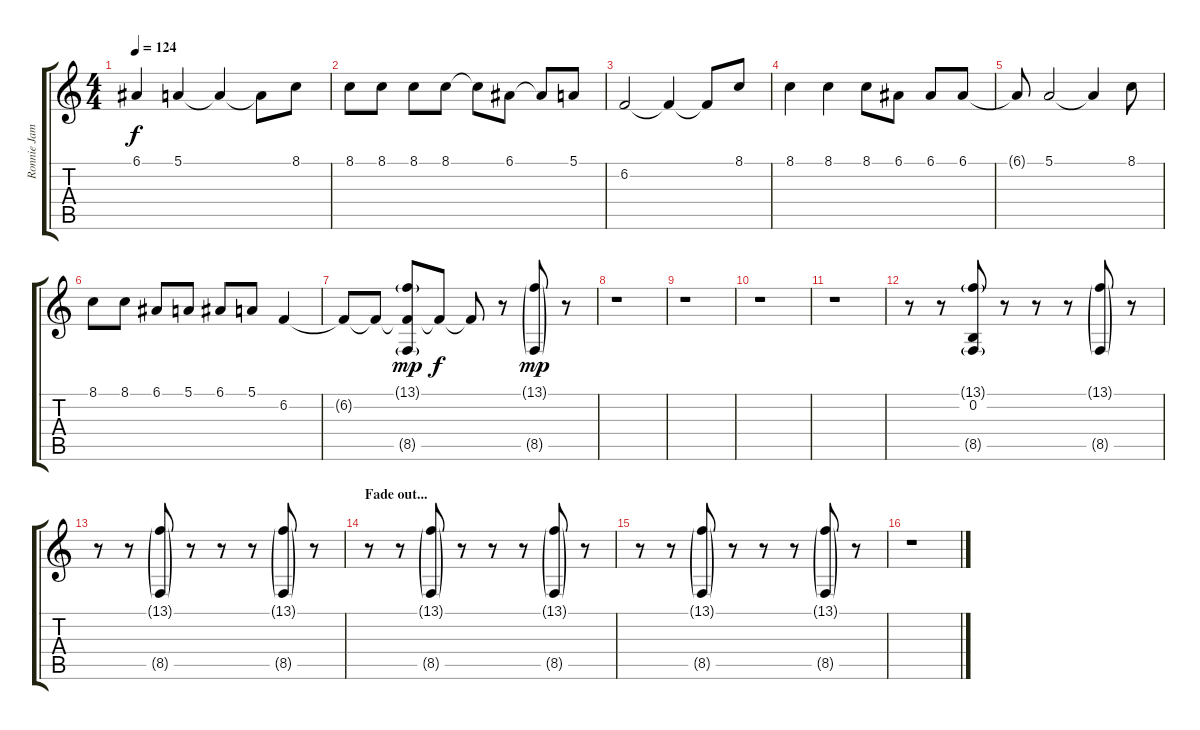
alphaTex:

\track ("Ronnie James Dio" "Ronnie Jam") {instrument baritonesax}
\staff {score tabs}
\tuning (E4 B3 G3 D3 A2 E2) {hide}
\ts (4 4)
\tempo 124
\clef g2
\ks c
6.1.4{dy f} 5.1.4 5.1{t}.4 5.1{t}.8 8.1.8 |
8.1.8 8.1.8 8.1.8 8.1.8 8.1{t}.8 6.1.8 6.1{t}.8 5.1.8 |
6.2.2 6.2{t}.4 6.2{t}.8 8.1.8 |
8.1.4 8.1.4 8.1.8 6.1.8 6.1.8 6.1.8 |
6.1{t}.8 5.1.2 5.1{t}.4 8.1.8 |
8.1.8 8.1.8 6.1.8 5.1.8 6.1.8 5.1.8 6.2.4 |
6.2{t}.8 6.2{t}.8 (13.1{g} 6.2{t} 8.5{g}).8{dy mp} 6.2{t}.8{dy f} 6.2{t}.8 r.8 (13.1{g} 8.5{g}).8{dy mp} r.8 |
r.1 |
r.1 |
r.1 |
r.1 |
r.8 r.8 (13.1{g} 0.2 8.5{g}).8 r.8 r.8 r.8 (13.1{g} 8.5{g}).8 r.8 |
r.8 r.8 (13.1{g} 8.5{g}).8 r.8 r.8 r.8 (13.1{g} 8.5{g}).8 r.8 |
\section ("" "Fade out...")
r.8 r.8 (13.1{g} 8.5{g}).8 r.8 r.8 r.8 (13.1{g} 8.5{g}).8 r.8 |
r.8 r.8 (13.1{g} 8.5{g}).8 r.8 r.8 r.8 (13.1{g} 8.5{g}).8 r.8 |
r.1
